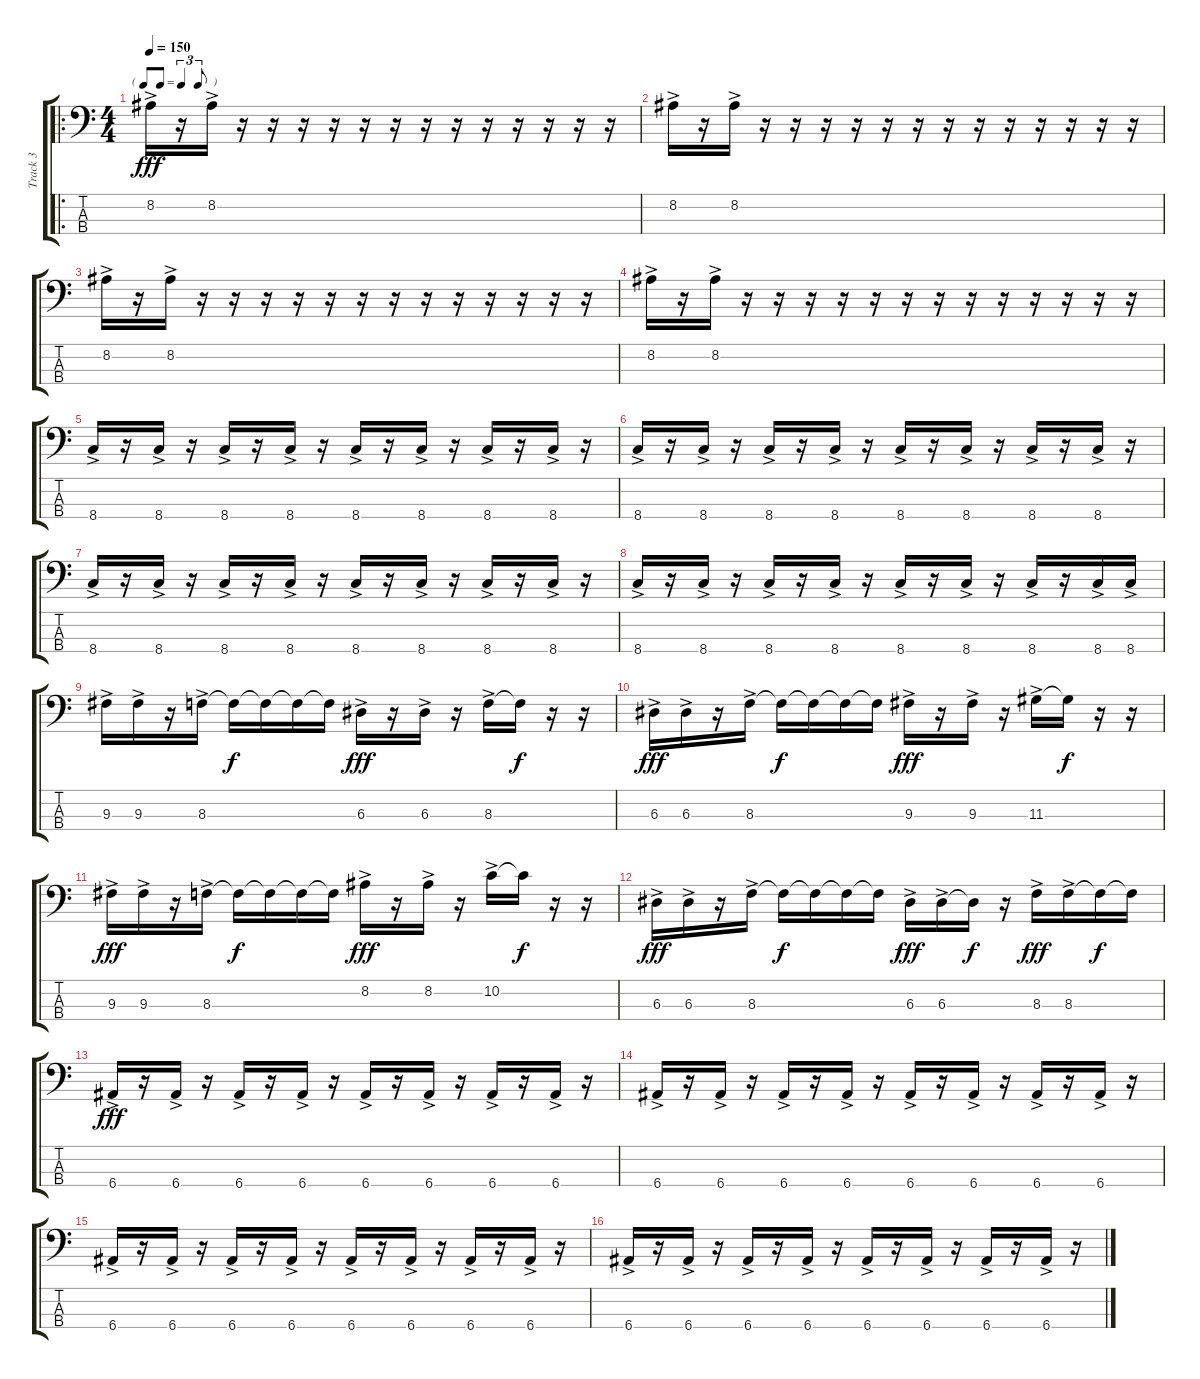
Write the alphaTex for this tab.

\track ("Track 3" "Track 3") {instrument electricbasspick}
\staff {score tabs}
\tuning (G2 D2 A1 E1) {hide}
\ro
\ts (4 4)
\tf triplet8th
\tempo 150
\clef f4
\ks c
8.2{ac}.16{dy fff instrument electricbasspick} r.16 8.2{ac}.16 r.16 r.16 r.16 r.16 r.16 r.16 r.16 r.16 r.16 r.16 r.16 r.16 r.16 |
8.2{ac}.16 r.16 8.2{ac}.16 r.16 r.16 r.16 r.16 r.16 r.16 r.16 r.16 r.16 r.16 r.16 r.16 r.16 |
8.2{ac}.16 r.16 8.2{ac}.16 r.16 r.16 r.16 r.16 r.16 r.16 r.16 r.16 r.16 r.16 r.16 r.16 r.16 |
8.2{ac}.16 r.16 8.2{ac}.16 r.16 r.16 r.16 r.16 r.16 r.16 r.16 r.16 r.16 r.16 r.16 r.16 r.16 |
8.4{ac}.16 r.16 8.4{ac}.16 r.16 8.4{ac}.16 r.16 8.4{ac}.16 r.16 8.4{ac}.16 r.16 8.4{ac}.16 r.16 8.4{ac}.16 r.16 8.4{ac}.16 r.16 |
8.4{ac}.16 r.16 8.4{ac}.16 r.16 8.4{ac}.16 r.16 8.4{ac}.16 r.16 8.4{ac}.16 r.16 8.4{ac}.16 r.16 8.4{ac}.16 r.16 8.4{ac}.16 r.16 |
8.4{ac}.16 r.16 8.4{ac}.16 r.16 8.4{ac}.16 r.16 8.4{ac}.16 r.16 8.4{ac}.16 r.16 8.4{ac}.16 r.16 8.4{ac}.16 r.16 8.4{ac}.16 r.16 |
8.4{ac}.16 r.16 8.4{ac}.16 r.16 8.4{ac}.16 r.16 8.4{ac}.16 r.16 8.4{ac}.16 r.16 8.4{ac}.16 r.16 8.4{ac}.16 r.16 8.4{ac}.16 8.4{ac}.16 |
9.3{ac}.16 9.3{ac}.16 r.16 8.3{ac}.16 8.3{t}.16{dy f} 8.3{t}.16 8.3{t}.16 8.3{t}.16 6.3{ac}.16{dy fff} r.16 6.3{ac}.16 r.16 8.3{ac}.16 8.3{t}.16{dy f} r.16 r.16 |
6.3{ac}.16{dy fff} 6.3{ac}.16 r.16 8.3{ac}.16 8.3{t}.16{dy f} 8.3{t}.16 8.3{t}.16 8.3{t}.16 9.3{ac}.16{dy fff} r.16 9.3{ac}.16 r.16 11.3{ac}.16 11.3{t}.16{dy f} r.16 r.16 |
9.3{ac}.16{dy fff} 9.3{ac}.16 r.16 8.3{ac}.16 8.3{t}.16{dy f} 8.3{t}.16 8.3{t}.16 8.3{t}.16 8.2{ac}.16{dy fff} r.16 8.2{ac}.16 r.16 10.2{ac}.16 10.2{t}.16{dy f} r.16 r.16 |
6.3{ac}.16{dy fff} 6.3{ac}.16 r.16 8.3{ac}.16 8.3{t}.16{dy f} 8.3{t}.16 8.3{t}.16 8.3{t}.16 6.3{ac}.16{dy fff} 6.3{ac}.16 6.3{t}.16{dy f} r.16 8.3{ac}.16{dy fff} 8.3{ac}.16 8.3{t}.16{dy f} 8.3{t}.16 |
6.4{ac}.16{dy fff} r.16 6.4{ac}.16 r.16 6.4{ac}.16 r.16 6.4{ac}.16 r.16 6.4{ac}.16 r.16 6.4{ac}.16 r.16 6.4{ac}.16 r.16 6.4{ac}.16 r.16 |
6.4{ac}.16 r.16 6.4{ac}.16 r.16 6.4{ac}.16 r.16 6.4{ac}.16 r.16 6.4{ac}.16 r.16 6.4{ac}.16 r.16 6.4{ac}.16 r.16 6.4{ac}.16 r.16 |
6.4{ac}.16 r.16 6.4{ac}.16 r.16 6.4{ac}.16 r.16 6.4{ac}.16 r.16 6.4{ac}.16 r.16 6.4{ac}.16 r.16 6.4{ac}.16 r.16 6.4{ac}.16 r.16 |
6.4{ac}.16 r.16 6.4{ac}.16 r.16 6.4{ac}.16 r.16 6.4{ac}.16 r.16 6.4{ac}.16 r.16 6.4{ac}.16 r.16 6.4{ac}.16 r.16 6.4{ac}.16 r.16
